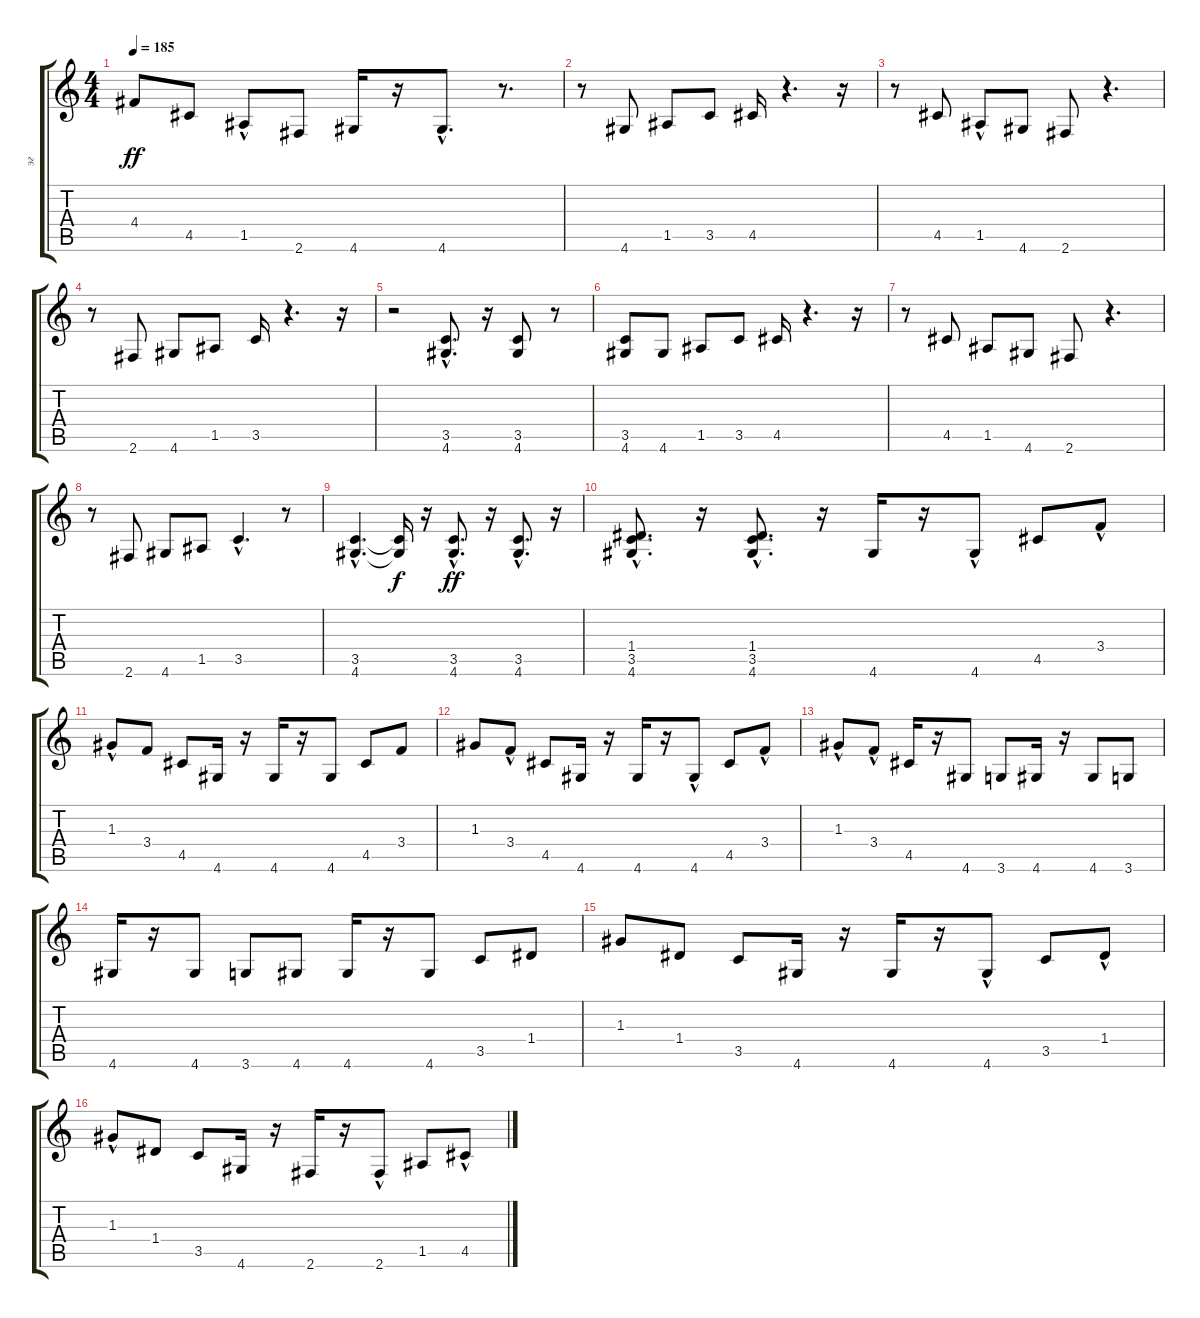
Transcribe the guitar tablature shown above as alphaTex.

\track ("эг" "эг") {instrument electricguitarclean}
\staff {score tabs}
\tuning (E4 B3 G3 D3 A2 E2) {hide}
\ts (4 4)
\tempo 185
\clef g2
\ks c
4.4.8{dy ff} 4.5.8 1.5{hac}.8 2.6.8 4.6.16 r.16 4.6{hac}.8{d} r.8{d} |
r.8 4.6.8 1.5.8 3.5.8 4.5.16 r.4{d} r.16 |
r.8 4.5.8 1.5{hac}.8 4.6.8 2.6.8 r.4{d} |
r.8 2.6.8 4.6.8 1.5.8 3.5.16 r.4{d} r.16 |
r.2 (3.5{hac} 4.6{hac}).8{d} r.16 (3.5 4.6).8 r.8 |
(3.5 4.6).8 4.6.8 1.5.8 3.5.8 4.5.16 r.4{d} r.16 |
r.8 4.5.8 1.5.8 4.6.8 2.6.8 r.4{d} |
r.8 2.6.8 4.6.8 1.5.8 3.5{hac}.4{d} r.8 |
(3.5{hac} 4.6{hac}).4{d} (3.5{t} 4.6{t}).16{dy f} r.16 (3.5{hac} 4.6{hac}).8{d dy ff} r.16 (3.5 4.6{hac}).8{d} r.16 |
(1.4{hac} 3.5{hac} 4.6{hac}).8{d} r.16 (1.4{hac} 3.5{hac} 4.6{hac}).8{d} r.16 4.6.16 r.16 4.6{hac}.8 4.5.8 3.4{hac}.8 |
1.3{hac}.8 3.4.8 4.5.8 4.6.16 r.16 4.6.16 r.16 4.6.8 4.5.8 3.4.8 |
1.3.8 3.4{hac}.8 4.5.8 4.6.16 r.16 4.6.16 r.16 4.6{hac}.8 4.5.8 3.4{hac}.8 |
1.3{hac}.8 3.4{hac}.8 4.5.16 r.16 4.6.8 3.6.8 4.6.16 r.16 4.6.8 3.6.8 |
4.6.16 r.16 4.6.8 3.6.8 4.6.8 4.6.16 r.16 4.6.8 3.5.8 1.4.8 |
1.3.8 1.4.8 3.5.8 4.6.16 r.16 4.6.16 r.16 4.6{hac}.8 3.5.8 1.4{hac}.8 |
1.3{hac}.8 1.4.8 3.5.8 4.6.16 r.16 2.6.16 r.16 2.6{hac}.8 1.5.8 4.5{hac}.8
